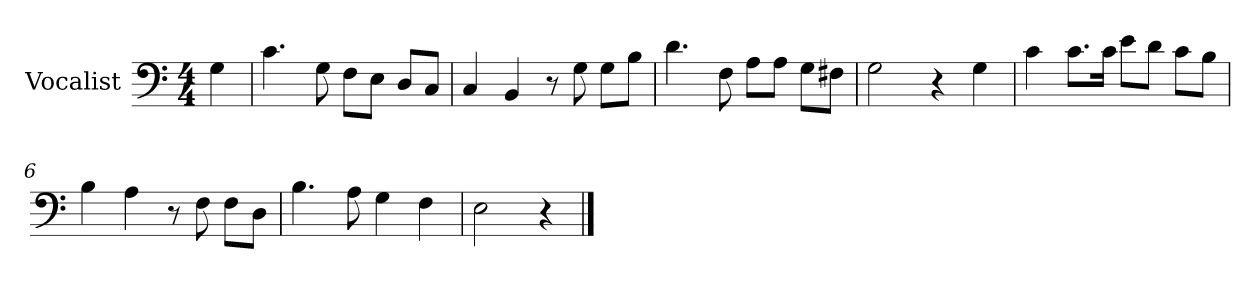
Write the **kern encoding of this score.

**kern
*part1
*staff1
*I"Vocalist
*k[]
*C:
*M4/4
=
4G
=1
4.c
8G
8FL
8EJ
8DL
8CJ
=2
4C
4BB
8r
8G
8GL
8BJ
=3
4.d
8F
8AL
8AJ
8GL
8F#XJ
=4
2G
4r
4G
=5
4c
8.cL
16cJk
8eL
8dJ
8cL
8BJ
=6
4B
4A
8r
8F
8FL
8DJ
=7
4.B
8A
4G
4F
=8
2E
4r
==
*-
